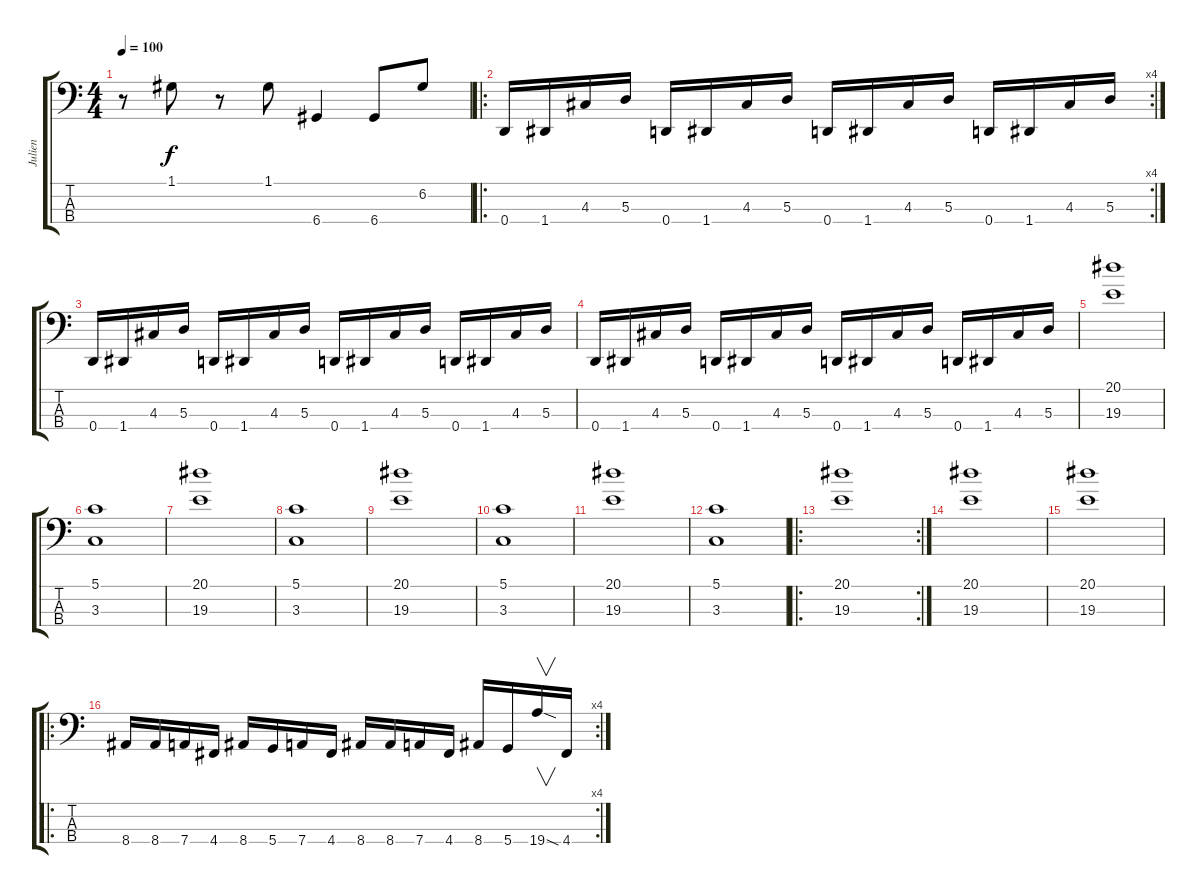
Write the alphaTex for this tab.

\track ("Julien" "Julien") {instrument slapbass2}
\staff {score tabs}
\tuning (G2 D2 A1 D1) {hide}
\ts (4 4)
\tempo 100
\clef f4
\ks c
r.8{dy f} 1.1.8 r.8 1.1.8 6.4.4 6.4.8 6.2.8 |
\ro
\rc 4
0.4.16 1.4.16 4.3.16 5.3.16 0.4.16 1.4.16 4.3.16 5.3.16 0.4.16 1.4.16 4.3.16 5.3.16 0.4.16 1.4.16 4.3.16 5.3.16 |
0.4.16 1.4.16 4.3.16 5.3.16 0.4.16 1.4.16 4.3.16 5.3.16 0.4.16 1.4.16 4.3.16 5.3.16 0.4.16 1.4.16 4.3.16 5.3.16 |
0.4.16 1.4.16 4.3.16 5.3.16 0.4.16 1.4.16 4.3.16 5.3.16 0.4.16 1.4.16 4.3.16 5.3.16 0.4.16 1.4.16 4.3.16 5.3.16 |
(20.1 19.3).1 |
(5.1 3.3).1 |
(20.1 19.3).1 |
(5.1 3.3).1 |
(20.1 19.3).1 |
(5.1 3.3).1 |
(20.1 19.3).1 |
(5.1 3.3).1 |
\ro
\rc 2
(20.1 19.3).1 |
(20.1 19.3).1 |
(20.1 19.3).1 |
\ro
\rc 4
8.4.16 8.4.16 7.4.16 4.4.16 8.4.16 5.4.16 7.4.16 4.4.16 8.4.16 8.4.16 7.4.16 4.4.16 8.4.16 5.4.16 19.4{sod}.16{v} 4.4.16
